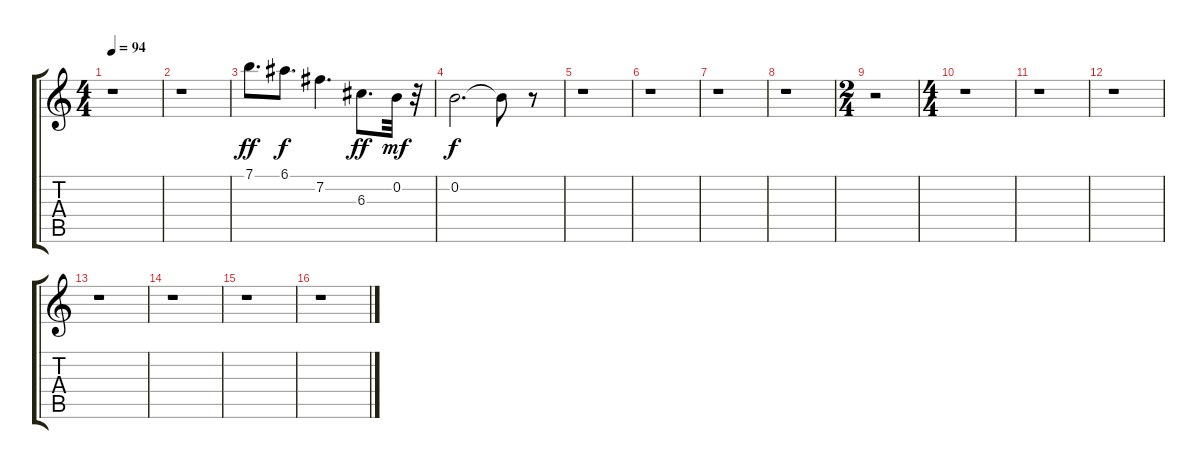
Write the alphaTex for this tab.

\track "" {instrument distortionguitar}
\staff {score tabs}
\tuning (E4 B3 G3 D3 A2 E2) {hide}
\ts (4 4)
\tempo 94
\clef g2
\ks c
r.1{dy ff} |
r.1 |
7.1.8{d} 6.1.8{d dy f} 7.2.4{d} 6.3.8{d dy ff} 0.2.32{dy mf} r.32 |
0.2.2{d dy f} 0.2{t}.8 r.8 |
r.1 |
r.1 |
r.1 |
r.1 |
\ts (2 4)
r.2 |
\ts (4 4)
r.1 |
r.1 |
r.1 |
r.1 |
r.1 |
r.1 |
r.1
